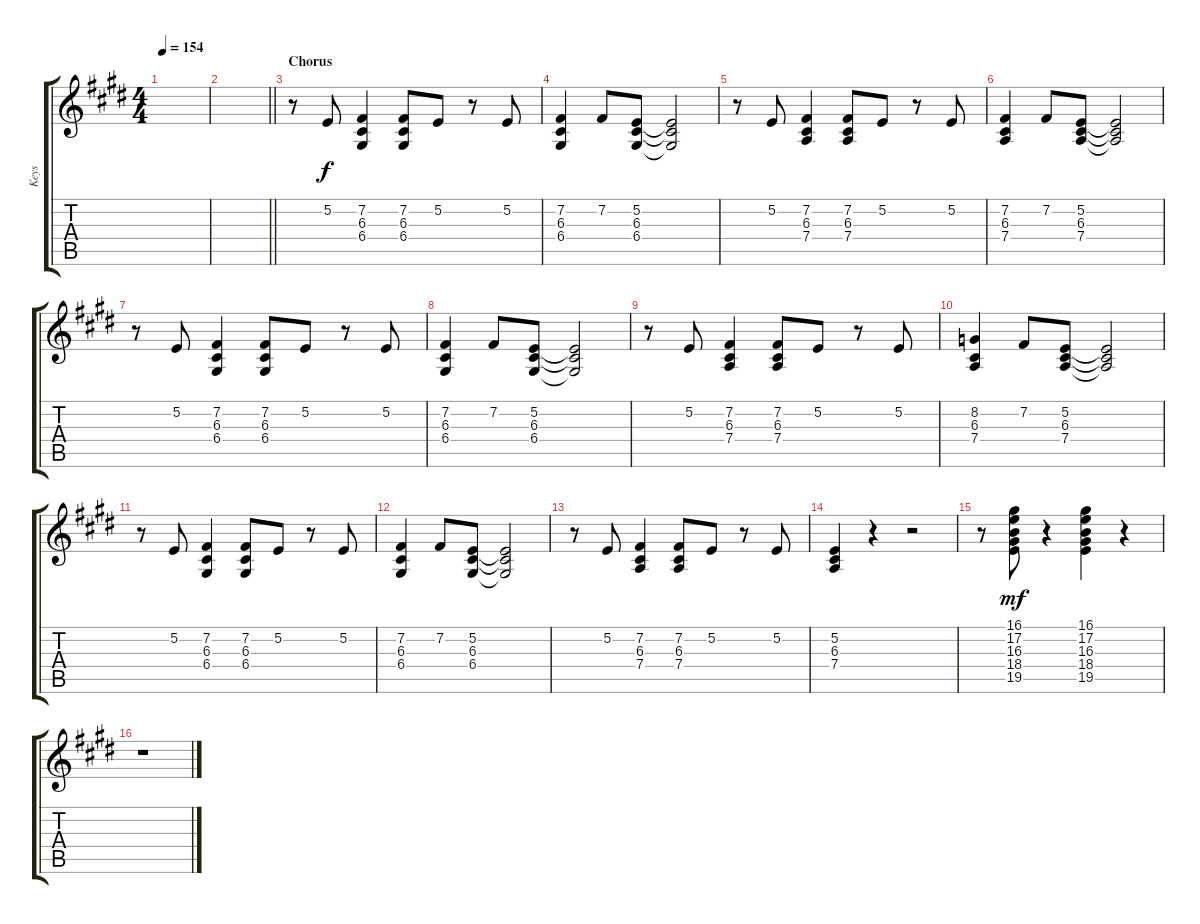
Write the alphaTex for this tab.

\track ("Keys" "Keys") {instrument stringensemble1}
\staff {score tabs}
\tuning (E4 B3 G3 D3 A2 E2) {hide}
\ts (4 4)
\tempo 154
\clef g2
\ks e
|
\barLineRight lightlight
|
\section ("" "Chorus")
r.8 5.2.8 (7.2 6.3 6.4).4 (7.2 6.3 6.4).8 5.2.8 r.8 5.2.8 |
(7.2 6.3 6.4).4 7.2.8 (5.2 6.3 6.4).8 (5.2{t} 6.3{t} 6.4{t}).2 |
r.8 5.2.8 (7.2 6.3 7.4).4 (7.2 6.3 7.4).8 5.2.8 r.8 5.2.8 |
(7.2 6.3 7.4).4 7.2.8 (5.2 6.3 7.4).8 (5.2{t} 6.3{t} 7.4{t}).2 |
r.8 5.2.8 (7.2 6.3 6.4).4 (7.2 6.3 6.4).8 5.2.8 r.8 5.2.8 |
(7.2 6.3 6.4).4 7.2.8 (5.2 6.3 6.4).8 (5.2{t} 6.3{t} 6.4{t}).2 |
r.8 5.2.8 (7.2 6.3 7.4).4 (7.2 6.3 7.4).8 5.2.8 r.8 5.2.8 |
(8.2 6.3 7.4).4 7.2.8 (5.2 6.3 7.4).8 (5.2{t} 6.3{t} 7.4{t}).2 |
r.8 5.2.8 (7.2 6.3 6.4).4 (7.2 6.3 6.4).8 5.2.8 r.8 5.2.8 |
(7.2 6.3 6.4).4 7.2.8 (5.2 6.3 6.4).8 (5.2{t} 6.3{t} 6.4{t}).2 |
r.8 5.2.8 (7.2 6.3 7.4).4 (7.2 6.3 7.4).8 5.2.8 r.8 5.2.8 |
(5.2 6.3 7.4).4 r.4 r.2 |
r.8 (16.1 17.2 16.3 18.4 19.5).8{dy mf} r.4 (16.1 17.2 16.3 18.4 19.5).4 r.4 |
r.1
